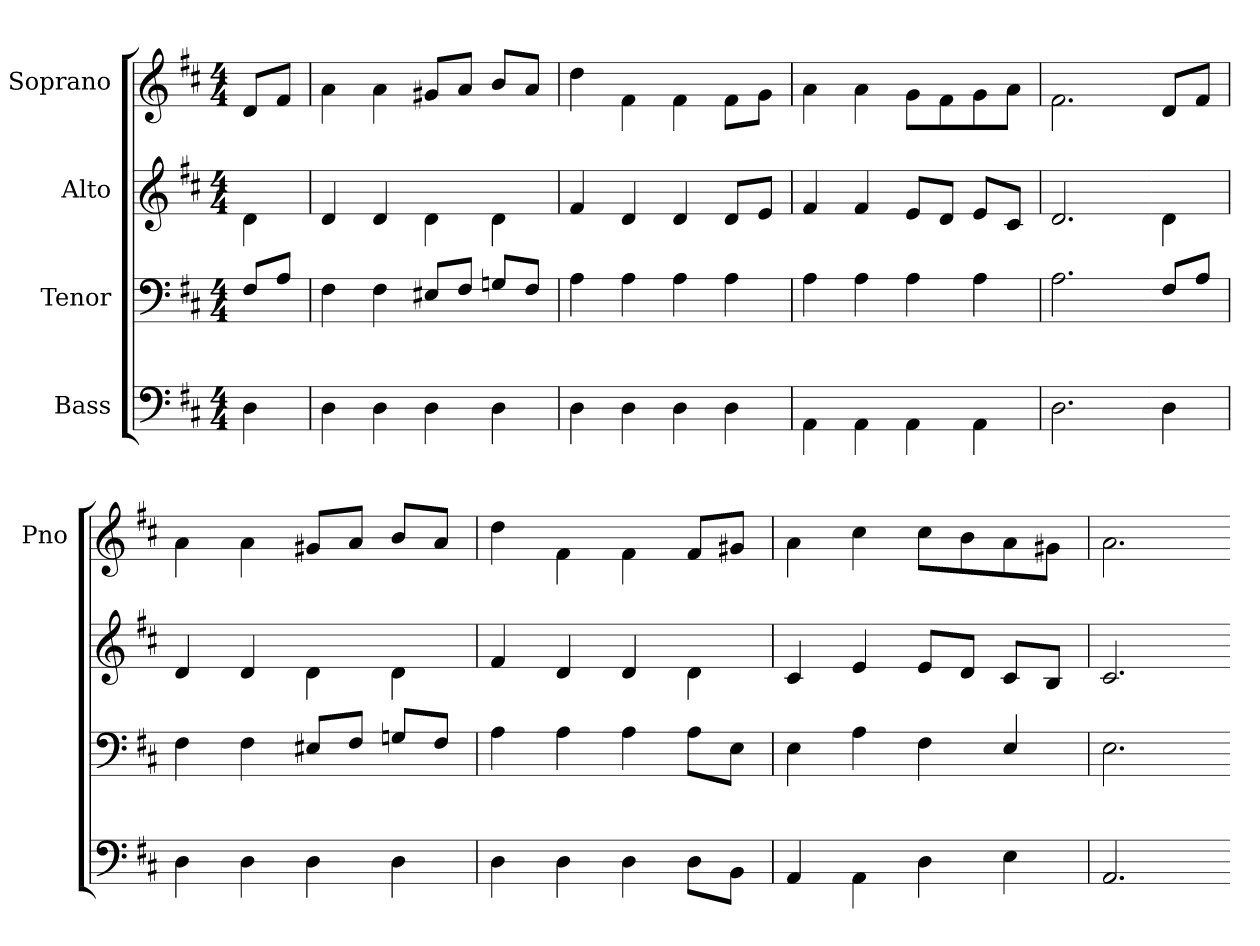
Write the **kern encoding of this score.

**kern	**kern	**kern	**kern
*part4	*part3	*part2	*part1
*staff4	*staff3	*staff2	*staff1
*I"Bass	*I"Tenor	*I"Alto	*I"Soprano
*	*	*	*I'Pno
*clefF4	*clefF4	*clefG2	*clefG2
*k[f#c#]	*k[f#c#]	*k[f#c#]	*k[f#c#]
*D:	*D:	*D:	*D:
*M4/4	*M4/4	*M4/4	*M4/4
=	=	=	=
4D\	8F#/L	4d\	8d/L
.	8A/J	.	8f#/J
=	=	=	=
4D\	4F#\	4d/	4a\
4D\	4F#\	4d/	4a\
4D\	8E#X/L	4d\	8g#X/L
.	8F#/J	.	8a/J
4D\	8Gn/L	4d\	8b/L
.	8F#/J	.	8a/J
=	=	=	=
4D\	4A\	4f#/	4dd\
4D\	4A\	4d/	4f#\
4D\	4A\	4d/	4f#\
4D\	4A\	8d/L	8f#\L
.	.	8e/J	8g\J
=	=	=	=
4AA\	4A\	4f#/	4a\
4AA\	4A\	4f#/	4a\
4AA\	4A\	8e/L	8g\L
.	.	8d/J	8f#\
4AA\	4A\	8e/L	8g\
.	.	8c#/J	8a\J
=	=	=	=
2.D\	2.A\	2.d/	2.f#\
=-	=-	=-	=-
4D\	8F#/L	4d\	8d/L
.	8A/J	.	8f#/J
=	=	=	=
4D\	4F#\	4d/	4a\
4D\	4F#\	4d/	4a\
4D\	8E#X/L	4d\	8g#X/L
.	8F#/J	.	8a/J
4D\	8Gn/L	4d\	8b/L
.	8F#/J	.	8a/J
=	=	=	=
4D\	4A\	4f#/	4dd\
4D\	4A\	4d/	4f#\
4D\	4A\	4d/	4f#\
8D\L	8A\L	4d\	8f#/L
8BB\J	8E\J	.	8g#X/J
=	=	=	=
4AA/	4E\	4c#/	4a\
4AA\	4A\	4e/	4cc#\
4D\	4F#\	8e/L	8cc#\L
.	.	8d/J	8b\
4E\	4E/	8c#/L	8a\
.	.	8B/J	8g#X\J
=	=	=	=
2.AA/	2.E\	2.c#/	2.a\
=-	=-	=-	=-
*-	*-	*-	*-
